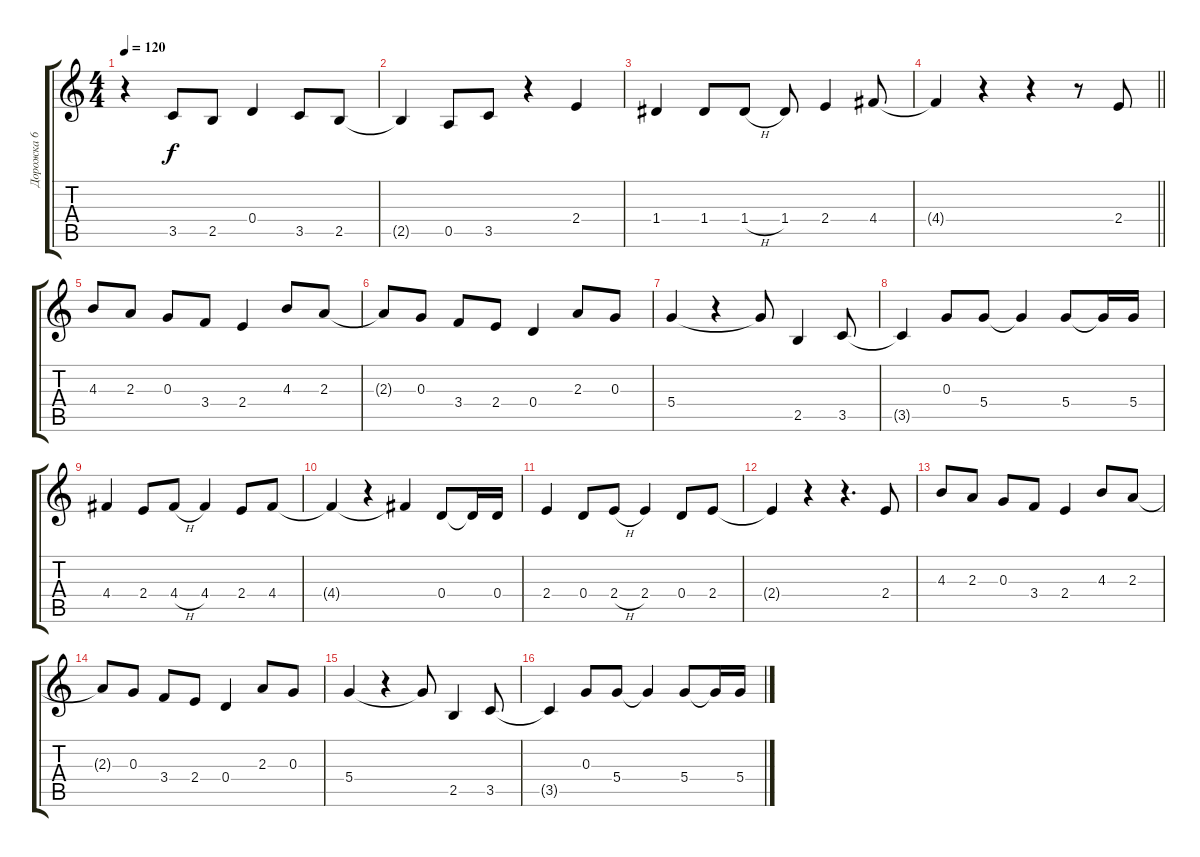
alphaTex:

\track ("Дорожка 6" "Дорожка 6") {instrument electricguitarjazz}
\staff {score tabs}
\tuning (E4 B3 G3 D3 A2 E2) {hide}
\ts (4 4)
\tempo 120
\clef g2
\ks c
r.4{dy f} 3.5.8 2.5.8 0.4.4 3.5.8 2.5.8 |
2.5{t}.4 0.5.8 3.5.8 r.4 2.4.4 |
1.4.4 1.4.8 1.4{h}.8 1.4.8 2.4.4 4.4.8 |
\barLineRight lightlight
4.4{t}.4 r.4 r.4 r.8 2.4.8 |
4.3.8 2.3.8 0.3.8 3.4.8 2.4.4 4.3.8 2.3.8 |
2.3{t}.8 0.3.8 3.4.8 2.4.8 0.4.4 2.3.8 0.3.8 |
5.4.4 r.4 5.4{t}.8 2.5.4 3.5.8 |
3.5{t}.4 0.3.8 5.4.8 5.4{t}.4 5.4.8 5.4{t}.16 5.4.16 |
4.4.4 2.4.8 4.4{h}.8 4.4.4 2.4.8 4.4.8 |
4.4{t}.4 r.4 4.4{t}.4 0.4.8 0.4{t}.16 0.4.16 |
2.4.4 0.4.8 2.4{h}.8 2.4.4 0.4.8 2.4.8 |
2.4{t}.4 r.4 r.4{d} 2.4.8 |
4.3.8 2.3.8 0.3.8 3.4.8 2.4.4 4.3.8 2.3.8 |
2.3{t}.8 0.3.8 3.4.8 2.4.8 0.4.4 2.3.8 0.3.8 |
5.4.4 r.4 5.4{t}.8 2.5.4 3.5.8 |
3.5{t}.4 0.3.8 5.4.8 5.4{t}.4 5.4.8 5.4{t}.16 5.4.16
